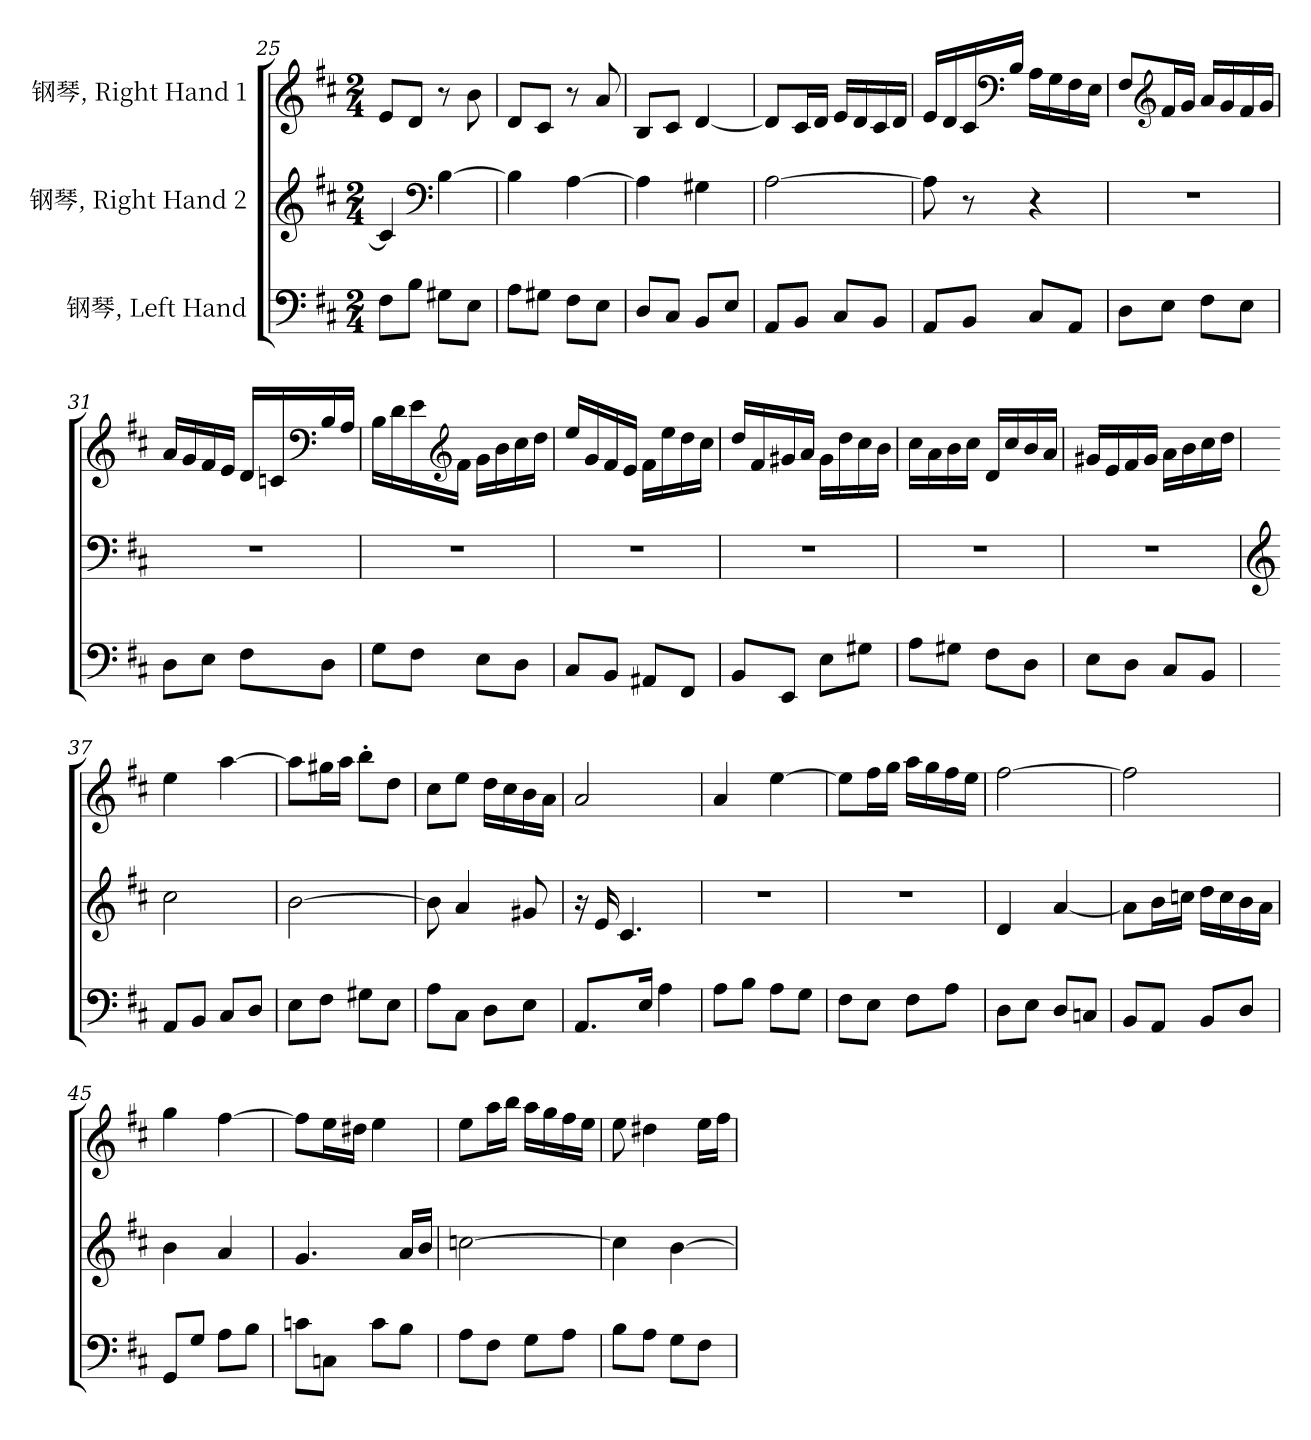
**kern	**kern	**kern
*part3	*part2	*part1
*staff3	*staff2	*staff1
*I"钢琴, Left Hand	*I"钢琴, Right Hand 2	*I"钢琴, Right Hand 1
*clefF4	*clefG2	*clefG2
*k[f#c#]	*k[f#c#]	*k[f#c#]
*M2/4	*M2/4	*M2/4
=25	=25	=25
8F#\L	4c#/]	8e/L
8B\J	.	8d/J
*	*clefF4	*
8G#X\L	[4B\	8r
8E\J	.	8b\
=26	=26	=26
8A\L	4B\]	8d/L
8G#X\J	.	8c#/J
8F#\L	[4A\	8r
8E\J	.	8a/
=27	=27	=27
8D/L	4A\]	8B/L
8C#/J	.	8c#/J
8BB/L	4G#X\	[4d/
8E/J	.	.
=28	=28	=28
8AA/L	[2A\	8d/L]
8BB/J	.	16c#/L
.	.	16d/JJ
8C#/L	.	16e/LL
.	.	16d/
8BB/J	.	16c#/
.	.	16d/JJ
=29	=29	=29
8AA/L	8A\]	16e/LL
.	.	16d/
8BB/J	8r	16c#/
*	*	*clefF4
.	.	16B/JJ
8C#/L	4r	16A\LL
.	.	16G\
8AA/J	.	16F#\
.	.	16E\JJ
!!LO:LB:g=z
=30	=30	=30
8D\L	2r	8F#/L
*	*	*clefG2
8E\J	.	16f#/L
.	.	16g/JJ
8F#\L	.	16a/LL
.	.	16g/
8E\J	.	16f#/
.	.	16g/JJ
=31	=31	=31
8D\L	2r	16a/LL
.	.	16g/
8E\J	.	16f#/
.	.	16e/JJ
8F#\L	.	16d/LL
.	.	16cn/
*	*	*clefF4
8D\J	.	16B/
.	.	16A/JJ
=32	=32	=32
8G\L	2r	16B\LL
.	.	16d\
8F#\J	.	16e\
*	*	*clefG2
.	.	16f#\JJ
8E\L	.	16g\LL
.	.	16b\
8D\J	.	16cc#\
.	.	16dd\JJ
=33	=33	=33
8C#/L	2r	16ee/LL
.	.	16g/
8BB/J	.	16f#/
.	.	16e/JJ
8AA#X/L	.	16f#\LL
.	.	16ee\
8FF#/J	.	16dd\
.	.	16cc#\JJ
!!LO:LB:g=z
=34	=34	=34
8BB/L	2r	16dd/LL
.	.	16f#/
8EE/J	.	16g#X/
.	.	16a/JJ
8E\L	.	16g#\LL
.	.	16dd\
8G#X\J	.	16cc#\
.	.	16b\JJ
=35	=35	=35
8A\L	2r	16cc#\LL
.	.	16a\
8G#X\J	.	16b\
.	.	16cc#\JJ
8F#\L	.	16d/LL
.	.	16cc#/
8D\J	.	16b/
.	.	16a/JJ
=36	=36	=36
8E\L	2r	16g#X/LL
.	.	16e/
8D\J	.	16f#/
.	.	16g#/JJ
8C#/L	.	16a\LL
.	.	16b\
8BB/J	.	16cc#\
.	.	16dd\JJ
=37	=37	=37
*	*clefG2	*
8AA/L	2cc#\	4ee\
8BB/J	.	.
8C#/L	.	[4aa\
8D/J	.	.
=38	=38	=38
8E\L	[2b\	8aa\L]
8F#\J	.	16gg#X\L
.	.	16aa\JJ
8G#X\L	.	8bb'\L
8E\J	.	8dd\J
!!LO:PB:g=z
=39	=39	=39
8A\L	8b\]	8cc#\L
8C#\J	4a/	8ee\J
8D\L	.	16dd\LL
.	.	16cc#\
8E\J	8g#X/	16b\
.	.	16a\JJ
=40	=40	=40
8.AA/L	16r	2a/
.	16e/	.
.	4.c#/	.
16E/Jk	.	.
4A\	.	.
=41	=41	=41
8A\L	2r	4a/
8B\J	.	.
8A\L	.	[4ee\
8G\J	.	.
=42	=42	=42
8F#\L	2r	8ee\L]
8E\J	.	16ff#\L
.	.	16gg\JJ
8F#\L	.	16aa\LL
.	.	16gg\
8A\J	.	16ff#\
.	.	16ee\JJ
=43	=43	=43
8D\L	4d/	[2ff#\
8E\J	.	.
8D/L	[4a/	.
8Cn/J	.	.
=44	=44	=44
8BB/L	8a\L]	2ff#\]
8AA/J	16b\L	.
.	16ccn\JJ	.
8BB/L	16dd\LL	.
.	16cc\	.
8D/J	16b\	.
.	16a\JJ	.
!!LO:LB:g=z
=45	=45	=45
8GG/L	4b\	4gg\
8G/J	.	.
8A\L	4a/	[4ff#\
8B\J	.	.
=46	=46	=46
8cn\L	4.g/	8ff#\L]
8Cn\J	.	16ee\L
.	.	16dd#X\JJ
8c\L	.	4ee\
8B\J	16a/LL	.
.	16b/JJ	.
=47	=47	=47
8A\L	[2ccn\	8ee\L
8F#\J	.	16aa\L
.	.	16bb\JJ
8G\L	.	16aa\LL
.	.	16gg\
8A\J	.	16ff#\
.	.	16ee\JJ
=48	=48	=48
8B\L	4cc\]	8ee\
8A\J	.	4dd#X\
8G\L	[4b\	.
8F#\J	.	16ee\LL
.	.	16ff#\JJ
=	=	=
*-	*-	*-
